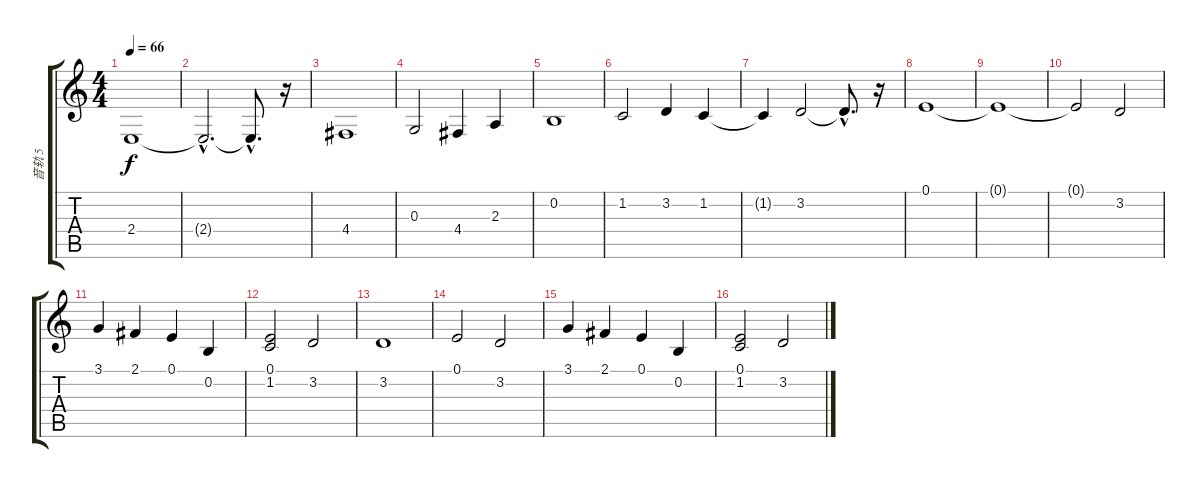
\track ("音轨 5" "音轨 5") {instrument stringensemble1}
\staff {score tabs}
\tuning (E4 B3 G3 D3 A2 E2) {hide}
\ts (4 4)
\tempo 66
\clef g2
\ks c
2.4.1{dy f instrument stringensemble1} |
2.4{hac t}.2{d} 2.4{hac t}.8{d} r.16 |
4.4.1 |
0.3.2 4.4.4{volume 9} 2.3.4{volume 10} |
0.2.1{volume 11} |
1.2.2 3.2.4 1.2.4 |
1.2{t}.4 3.2.2 3.2{hac t}.8{d} r.16 |
0.1.1 |
0.1{t}.1 |
0.1{t}.2 3.2.2 |
3.1.4 2.1.4 0.1.4 0.2.4 |
(0.1 1.2).2 3.2.2 |
3.2.1 |
0.1.2 3.2.2 |
3.1.4 2.1.4 0.1.4 0.2.4 |
(0.1 1.2).2 3.2.2
